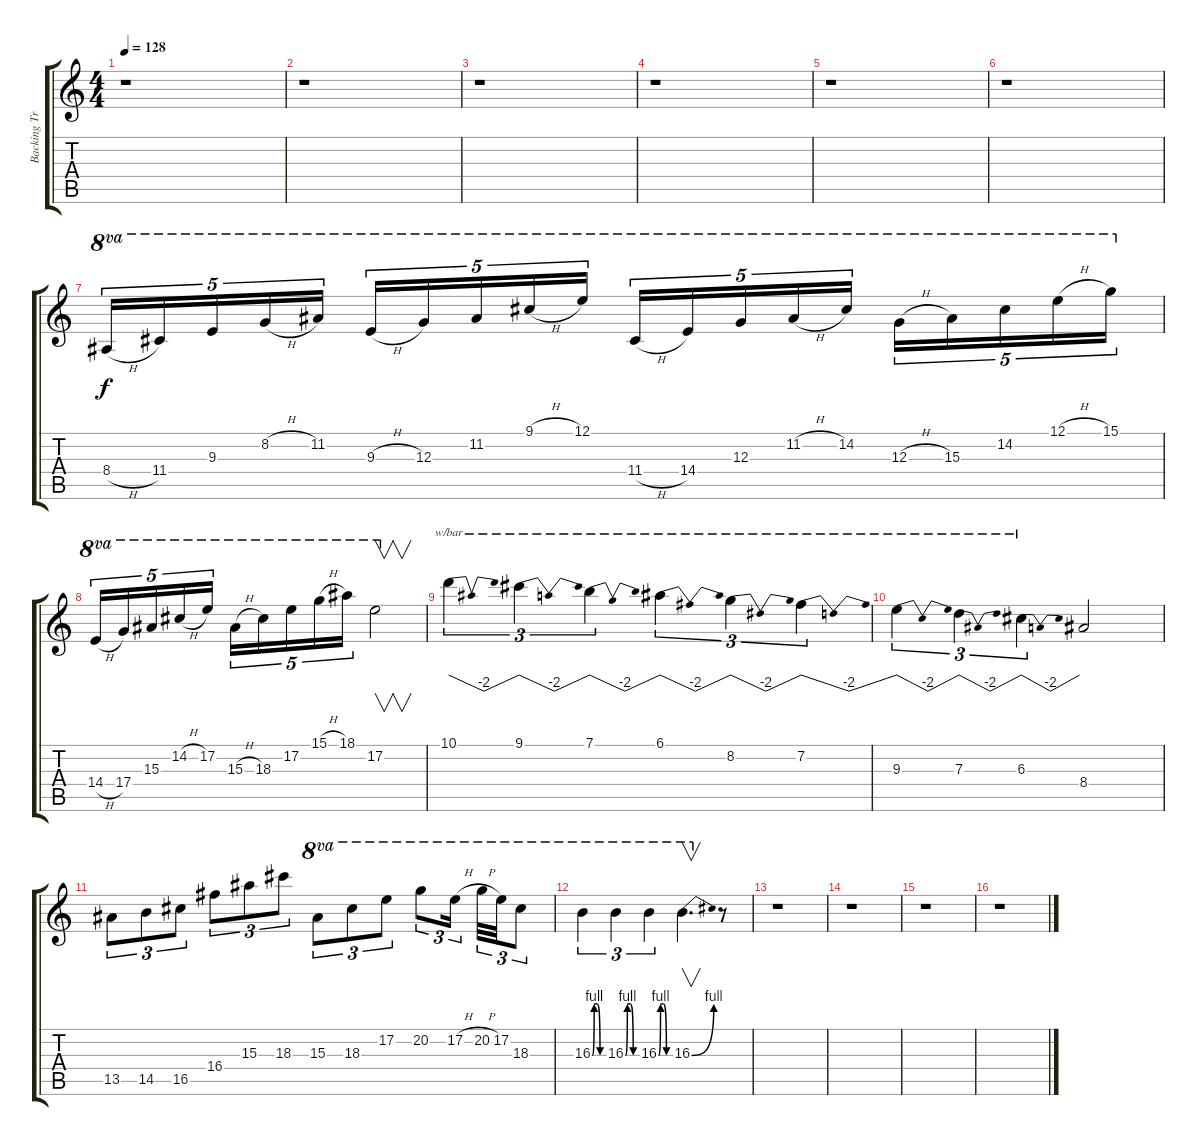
\track ("Backing Track" "Backing Tr") {instrument distortionguitar}
\staff {score tabs}
\tuning (E4 B3 G3 D3 A2 E2) {hide}
\ts (4 4)
\tempo 128
\clef g2
\ks c
r.1{dy f} |
r.1 |
r.1 |
r.1 |
r.1 |
r.1 |
8.4{h}.16{tu (5 4) ot 8va} 11.4.16{tu (5 4) ot 8va} 9.3.16{tu (5 4) ot 8va} 8.2{h}.16{tu (5 4) ot 8va} 11.2.16{tu (5 4) ot 8va} 9.3{h}.16{tu (5 4) ot 8va} 12.3.16{tu (5 4) ot 8va} 11.2.16{tu (5 4) ot 8va} 9.1{h}.16{tu (5 4) ot 8va} 12.1.16{tu (5 4) ot 8va} 11.4{h}.16{tu (5 4) ot 8va} 14.4.16{tu (5 4) ot 8va} 12.3.16{tu (5 4) ot 8va} 11.2{h}.16{tu (5 4) ot 8va} 14.2.16{tu (5 4) ot 8va} 12.3{h}.16{tu (5 4) ot 8va} 15.3.16{tu (5 4) ot 8va} 14.2.16{tu (5 4) ot 8va} 12.1{h}.16{tu (5 4) ot 8va} 15.1.16{tu (5 4) ot 8va} |
14.4{h}.16{tu (5 4) ot 8va} 17.4.16{tu (5 4) ot 8va} 15.3.16{tu (5 4) ot 8va} 14.2{h}.16{tu (5 4) ot 8va} 17.2.16{tu (5 4) ot 8va} 15.3{h}.16{tu (5 4) ot 8va} 18.3.16{tu (5 4) ot 8va} 17.2.16{tu (5 4) ot 8va} 15.1{h}.16{tu (5 4) ot 8va} 18.1.16{tu (5 4) ot 8va} 17.2.2{v ot 8va} |
10.1.4{tu (3 2) tbe (dip default 0 0 30 -8 60 0)} 9.1.4{tu (3 2) tbe (dip default 0 0 30 -8 60 0)} 7.1.4{tu (3 2) tbe (dip default 0 0 30 -8 60 0)} 6.1.4{tu (3 2) tbe (dip default 0 0 30 -8 60 0)} 8.2.4{tu (3 2) tbe (dip default 0 0 30 -8 60 0)} 7.2.4{tu (3 2) tbe (dip default 0 0 30 -8 60 0)} |
9.3.4{tu (3 2) tbe (dip default 0 0 30 -8 60 0)} 7.3.4{tu (3 2) tbe (dip default 0 0 30 -8 60 0)} 6.3.4{tu (3 2) tbe (dip default 0 0 30 -8 60 0)} 8.4.2 |
13.5.8{tu (3 2)} 14.5.8{tu (3 2)} 16.5.8{tu (3 2)} 16.4.8{tu (3 2)} 15.3.8{tu (3 2)} 18.3.8{tu (3 2)} 15.3.8{tu (3 2) ot 8va} 18.3.8{tu (3 2) ot 8va} 17.2.8{tu (3 2) ot 8va} 20.2.8{tu (3 2) ot 8va} 17.2{h}.16{tu (3 2) ot 8va beam splitsecondary} 20.2{h}.32{tu (3 2) ot 8va} 17.2.32{tu (3 2) ot 8va} 18.3.8{tu (3 2) ot 8va} |
16.3{be (custom 0 0 10 4 25 4 40 0 60 0)}.4{tu (3 2) ot 8va} 16.3{be (custom 0 0 10 4 25 4 40 0 60 0)}.4{tu (3 2) ot 8va} 16.3{be (custom 0 0 10 4 25 4 40 0 60 0)}.4{tu (3 2) ot 8va} 16.3{be (bend 0 0 60 4)}.4{v d ot 8va} r.8 |
r.1 |
r.1 |
r.1 |
r.1
